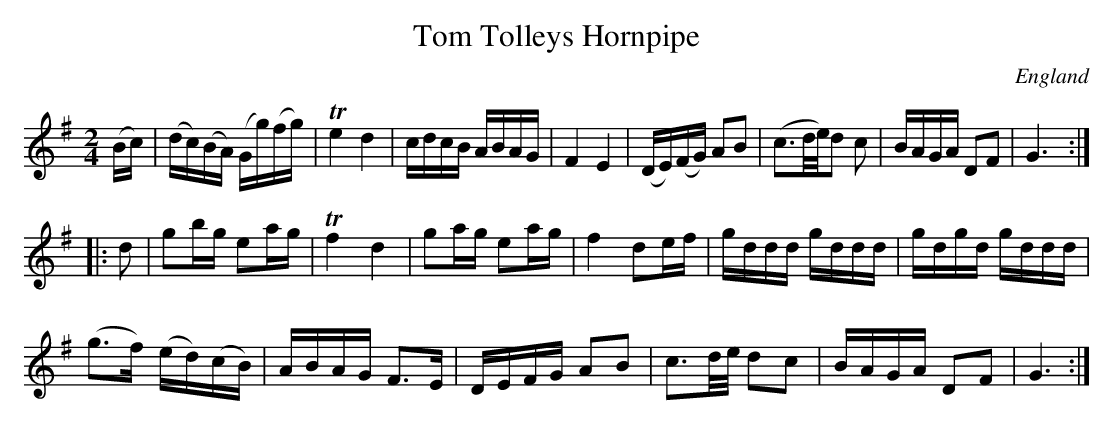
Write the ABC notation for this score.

X:1
T:Tom Tolleys Hornpipe
O:England
M:2/4
K:G
(Bc)|\
(dc)(BA) (Gg)(fg)| Te4 d4| cdcB ABAG| F4E4|\
(DE)(FG) A2B2| (c3d/e/)d2 c2| BAGA D2F2| G6::
d2|\
g2bg e2ag| Tf4d4| g2ag e2ag| f4 d2ef|\
gddd gddd| gdgd gddd|
(g3f) (ed)(cB)| ABAG F3E|\
DEFG A2B2| c3d/e/ d2c2| BAGA D2F2| G6 :|
